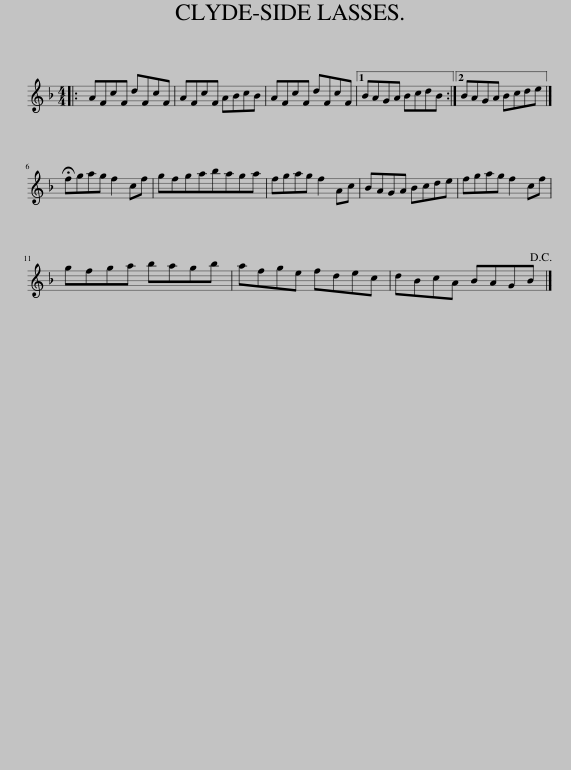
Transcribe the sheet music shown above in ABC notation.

X:1
L:1/8
M:4/4
I:linebreak $
K:F
V:1 treble
V:1
|: AFcF dFcF | AFcF ABcB | AFcF dFcF |1 BAGA BcdB :|2 BAGA Bcde |]$ %5
 !fermata!fgag f2 cf | gfgabaga | fgag f2 Ac | BAGA Bcde | fgag f2 cf |$ %10
 gfga bagb | afge fdec | dBcA BAGB!D.C.! |] %13
